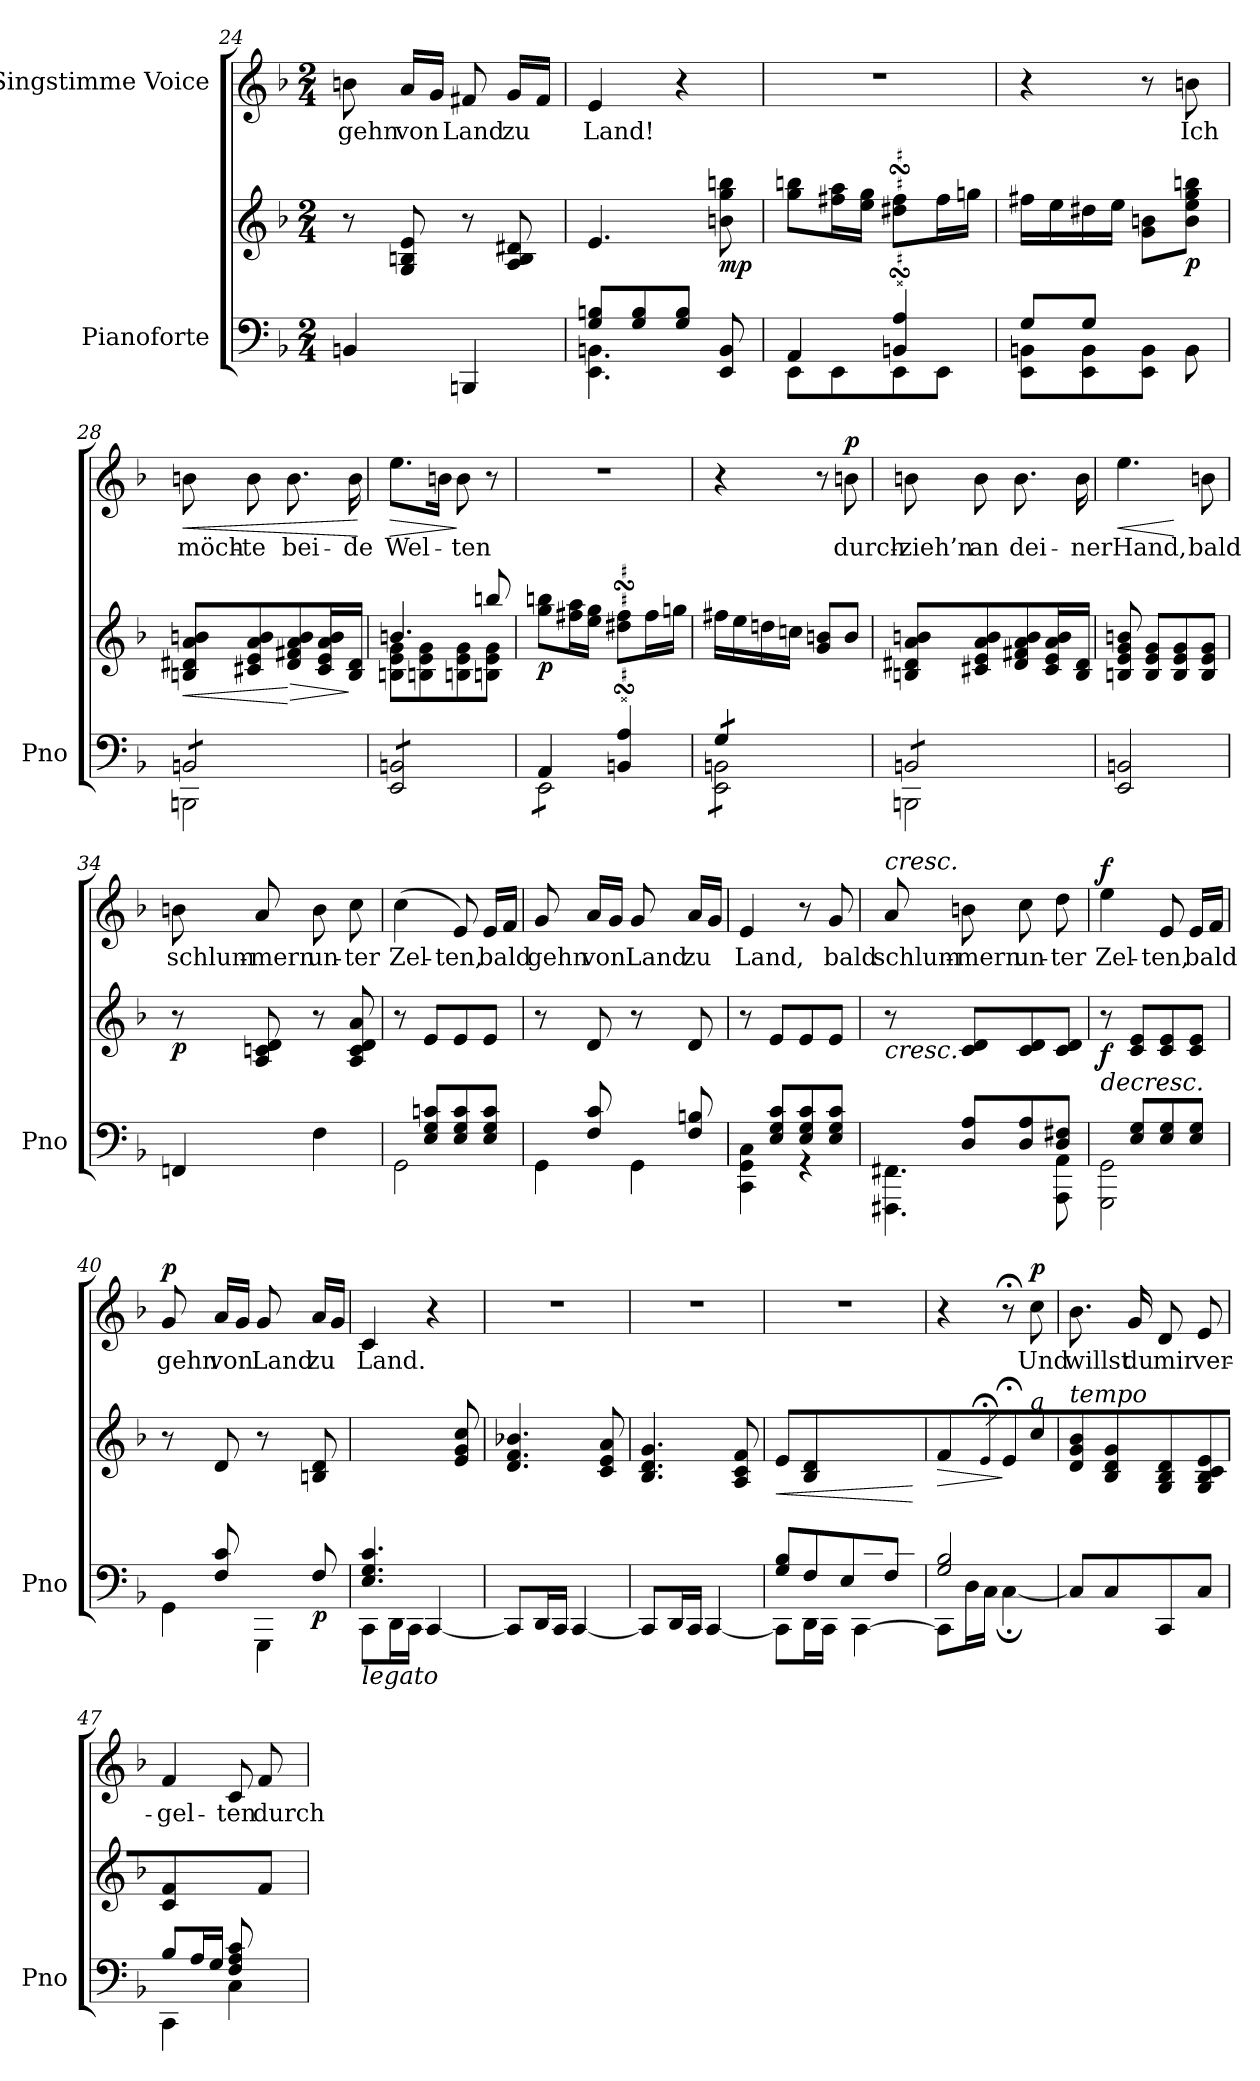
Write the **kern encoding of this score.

**kern	**kern	**dynam	**kern	**text	**dynam
*part2	*part2	*part2	*part1	*part1	*part1
*staff3	*staff2	*staff2/3	*staff1	*staff1	*staff1
*I"Pianoforte	*	*	*I"Singstimme Voice	*	*
*I'Pno	*	*	*	*	*
*clefF4	*clefG2	*	*clefG2	*	*
*k[b-]	*k[b-]	*	*k[b-]	*	*
*M2/4	*M2/4	*	*M2/4	*	*
=24	=24	=24	=24	=24	=24
!	!	!	!	!LO:LY:b	!
4BBn/	8r	.	8bn\	gehn	.
!	!	!	!	!LO:LY:b	!
.	8G/ 8Bn/ 8e/	.	16a/LL	von	.
.	.	.	16g/JJ	.	.
!	!	!	!	!LO:LY:b	!
4BBBn/	8r	.	8f#X/	Land	.
!	!	!	!	!LO:LY:b	!
.	8A/ 8B/ 8d#X/	.	16g/LL	zu	.
.	.	.	16f#/JJ	.	.
=25	=25	=25	=25	=25	=25
*^	*	*	*	*	*
!	!	!	!	!	!LO:LY:b	!
8G/ 8Bn/L	4.EE\ 4.BBn\	4.e/	.	4e/	Land!	.
8G/ 8B/	.	.	.	.	.	.
8G/ 8B/J	.	.	.	4r	.	.
!	!	!	!LO:DY:b	!	!	!
8EE/ 8BB/	8ryy	8bn\ 8gg\ 8bbn\	mp	.	.	.
=26	=26	=26	=26	=26	=26	=26
*tremolo	*	*	*	*	*	*
4AA/	8EE\L	8gg\ 8bbn\L	.	2r	.	.
.	8EE\	16ff#X\ 16aa\L	.	.	.	.
.	.	16ee\ 16gg\JJ	.	.	.	.
4BBn/ 4A/	8EE\	8dd#X\sSSs 8ff#\sSSsL	.	.	.	.
.	8EE\J	16ff#\L	.	.	.	.
*Xtremolo	*	*	*	*	*	*
.	.	16gg\JJ	.	.	.	.
=27	=27	=27	=27	=27	=27	=27
8G/L	8EE\ 8BBn\L	16ff#X\LL	.	4r	.	.
.	.	16ee\	.	.	.	.
8G/J	8EE\ 8BB\	16dd#X\	.	.	.	.
.	.	16ee\JJ	.	.	.	.
4ryy	8EE\ 8BB\J	8g\ 8bn\L	.	8r	.	.
!	!	!	!LO:DY:b	!	!LO:LY:b	!
.	8BB\	8b\ 8ee\ 8gg\ 8bbn\J	p	8bn\	Ich	.
!!LO:LB:g=z
=28	=28	=28	=28	=28	=28	=28
!	!	!	!LO:HP:b	!	!LO:LY:b	!LO:HP:b
*tremolo	*	*	*	*	*	*
8BBn/L	2BBBn\	8Bn/ 8d#X/ 8a/ 8bn/L	<	8bn\	möch-	<
!	!	!	!	!	!LO:LY:b	!
8BBn/	.	8c#X/ 8e/ 8a/ 8b/	.	8b\	-te	.
!	!	!	!LO:HP:n=1:b	!	!LO:LY:b	!
8BBn/	.	8d#/ 8f#X/ 8a/ 8b/	[ >	8.b\	bei-	.
8BBn/J	.	16c#/ 16e/ 16a/ 16b/L	.	.	.	.
!	!	!	!	!	!LO:LY:b	!
.	.	16B/ 16d#/JJ	]	16b\	-de	.
*v	*v	*	*	*	*	*
.	.	.	.	.	[
=29	=29	=29	=29	=29	=29
*	*^	*	*	*	*
!	!	!	!	!	!LO:LY:b	!LO:HP:b
*	*tremolo	*	*	*	*	*
8EE/ 8BBn/L	4.bn/	8Bn\ 8e\ 8g\L	.	8.ee\L	Wel-	>
8EE/ 8BBn/	.	8Bn\ 8e\ 8g\	.	.	.	.
.	.	.	.	16bn\Jk	.	.
!	!	!	!	!	!LO:LY:b	!
8EE/ 8BBn/	.	8Bn\ 8e\ 8g\	.	8b\	-ten	]
8EE/ 8BBn/J	8bbn/	8Bn\ 8e\ 8g\J	.	8r	.	.
*	*Xtremolo	*	*	*	*	*
*	*v	*v	*	*	*	*
=30	=30	=30	=30	=30	=30
*^	*	*	*	*	*
!	!	!	!LO:DY:b	!	!	!
4AA/	8EE\L	8gg\ 8bbn\L	p	2r	.	.
.	8EE\	16ff#X\ 16aa\L	.	.	.	.
.	.	16ee\ 16gg\JJ	.	.	.	.
4BBn/ 4A/	8EE\	8dd#X\sSSs 8ff#\sSSsL	.	.	.	.
.	8EE\J	16ff#\L	.	.	.	.
.	.	16gg\JJ	.	.	.	.
=31	=31	=31	=31	=31	=31	=31
8G/L	8EE\ 8BBn\L	16ff#X\LL	.	4r	.	.
.	.	16ee\	.	.	.	.
8G/J	8EE\ 8BBn\	16ddn\	.	.	.	.
.	.	16ccn\JJ	.	.	.	.
4ryy	8EE\ 8BBn\	8g/ 8bn/L	.	8r	.	.
!	!	!	!	!	!LO:LY:b	!LO:DY:a
.	8EE\ 8BBn\J	8b/J	.	8bn\	durch-	p
=32	=32	=32	=32	=32	=32	=32
!	!	!	!	!	!LO:LY:b	!
8BBn/L	2BBBn\	8Bn/ 8d#X/ 8a/ 8bn/L	.	8bn\	-zieh’n	.
!	!	!	!	!	!LO:LY:b	!
8BBn/	.	8c#X/ 8e/ 8a/ 8b/	.	8b\	an	.
!	!	!	!	!	!LO:LY:b	!
8BBn/	.	8d#/ 8f#X/ 8a/ 8b/	.	8.b\	dei-	.
8BBn/J	.	16c#/ 16e/ 16a/ 16b/L	.	.	.	.
*Xtremolo	*	*	*	*	*	*
!	!	!	!	!	!LO:LY:b	!
.	.	16B/ 16d#/JJ	.	16b\	-ner	.
*v	*v	*	*	*	*	*
!!LO:LB:g=z
=33	=33	=33	=33	=33	=33
!	!	!	!	!LO:LY:b	!LO:HP:b
*	*	*	*^	*	*
2EE/ 2BBn/	8Bn/ 8e/ 8g/ 8bn/	.	4.ee\	4ryy	Hand,	<
.	8B/ 8e/ 8g/L	.	.	.	.	.
.	8B/ 8e/ 8g/	.	.	4ryy	.	[
!	!	!	!	!	!LO:LY:b	!
.	8B/ 8e/ 8g/J	.	8bn\	.	bald	.
*	*	*	*v	*v	*	*
=34	=34	=34	=34	=34	=34
!	!	!LO:DY:b	!	!LO:LY:b	!
4FFn/	8r	p	8bn\	schlum-	.
!	!	!	!	!LO:LY:b	!
.	8A/ 8cn/ 8d/	.	8a/	-mern	.
!	!	!	!	!LO:LY:b	!
4F\	8r	.	8b\	un-	.
!	!	!	!	!LO:LY:b	!
.	8A/ 8c/ 8d/ 8a/	.	8cc\	-ter	.
=35	=35	=35	=35	=35	=35
*^	*	*	*	*	*
!	!	!	!	!	!LO:LY:b	!
8ryy	2GG\	8r	.	(>4cc\	Zel-	.
8E/ 8G/ 8cn/L	.	8e/L	.	.	.	.
!	!	!	!	!	!LO:LY:b	!
8E/ 8G/ 8c/	.	8e/	.	8e/)	-ten,	.
!	!	!	!	!	!LO:LY:b	!
8E/ 8G/ 8c/J	.	8e/J	.	16e/LL	bald	.
.	.	.	.	16f/JJ	.	.
=36	=36	=36	=36	=36	=36	=36
!	!	!	!	!	!LO:LY:b	!
8ryy	4GG\	8r	.	8g/	gehn	.
!	!	!	!	!	!LO:LY:b	!
8F/ 8c/	.	8d/	.	16a/LL	von	.
.	.	.	.	16g/JJ	.	.
!	!	!	!	!	!LO:LY:b	!
8ryy	4GG\	8r	.	8g/	Land	.
!	!	!	!	!	!LO:LY:b	!
8F/ 8Bn/	.	8d/	.	16a/LL	zu	.
.	.	.	.	16g/JJ	.	.
=37	=37	=37	=37	=37	=37	=37
!	!	!	!	!	!LO:LY:b	!
8ryy	4CC\ 4GG\ 4C\	8r	.	4e/	Land,	.
8E/ 8G/ 8c/L	.	8e/L	.	.	.	.
8E/ 8G/ 8c/	4r	8e/	.	8r	.	.
!	!	!	!	!	!LO:LY:b	!
8E/ 8G/ 8c/J	.	8e/J	.	8g/	bald	.
=38	=38	=38	=38	=38	=38	=38
!	!	!	!	!LO:TX:a:i:t=cresc.	!	!
!	!	!LO:TX:b:i:t=cresc.	!	!	!	!
!	!	!	!	!	!LO:LY:b	!
8ryy	4.FFF#X\ 4.FF#X\	8r	.	8a/	schlum-	.
!	!	!	!	!	!LO:LY:b	!
8D/ 8A/L	.	8c/ 8d/L	.	8bn\	-mern	.
!	!	!	!	!	!LO:LY:b	!
8D/ 8A/	.	8c/ 8d/	.	8cc\	un-	.
!	!	!	!	!	!LO:LY:b	!
8D/ 8F#X/J	8AAA\ 8AA\	8c/ 8d/J	.	8dd\	-ter	.
!!LO:LB:g=z
=39	=39	=39	=39	=39	=39	=39
!	!	!	!LO:HP:b	!	!LO:LY:b	!
!	!	!	!LO:DY:n=1:b	!	!	!LO:DY:a
8ryy	2GGG\ 2GG\	8r	> f	4ee\	Zel-	f
8E/ 8G/L	.	8c/ 8e/L	.	.	.	.
!	!	!	!	!	!LO:LY:b	!
8E/ 8G/	.	8c/ 8e/	.	8e/	-ten,	.
!	!	!	!	!	!LO:LY:b	!
8E/ 8G/J	.	8c/ 8e/J	.	16e/LL	bald	.
.	.	.	.	16f/JJ	.	.
=40	=40	=40	=40	=40	=40	=40
!	!	!	!	!	!LO:LY:b	!LO:DY:a
8ryy	4GG\	8r	.	8g/	gehn	p
!	!	!	!	!	!LO:LY:b	!
8F/ 8c/	.	8d/	.	16a/LL	von	.
.	.	.	.	16g/JJ	.	.
!	!	!	!	!	!LO:LY:b	!
8ryy	4GGG\	8r	.	8g/	Land	.
!	!	!	!LO:DY:b=2	!	!LO:LY:b	!
8F/	.	8Bn/ 8d/	p	16a/LL	zu	.
.	.	.	.	16g/JJ	.	.
*v	*v	*	*	*	*	*
.	.	]	.	.	.
=41	=41	=41	=41	=41	=41
*^	*	*	*	*	*
!LO:TX:b:i:t=legato	!	!	!	!	!	!
!	!	!	!	!	!LO:LY:b	!
4.E/ 4.G/ 4.c/	8CC\L	4.ryy	.	4c/	Land.	.
.	16DD\L	.	.	.	.	.
.	16CC\JJ	.	.	.	.	.
.	[4CC/	.	.	4r	.	.
!	!	!	!LO:DY:b	!	!	!
!	!	!	!LO:DY:n=1:b	!	!	!
8ryy	.	8e/ 8g/ 8cc/	p other-dynamics	.	.	.
*v	*v	*	*	*	*	*
=42	=42	=42	=42	=42	=42
8CC/L]	4.d/ 4.f/ 4.b-X/	.	2r	.	.
16DD/L	.	.	.	.	.
16CC/JJ	.	.	.	.	.
[4CC/	.	.	.	.	.
.	8c/ 8e/ 8a/	.	.	.	.
=43	=43	=43	=43	=43	=43
8CC/L]	4.B-/ 4.d/ 4.g/	.	2r	.	.
16DD/L	.	.	.	.	.
16CC/JJ	.	.	.	.	.
[4CC/	.	.	.	.	.
.	8A/ 8c/ 8f/	.	.	.	.
=44	=44	=44	=44	=44	=44
*^	*	*	*	*	*
*	*^	*	*	*	*	*
!	!	!	!	!LO:HP:b	!	!	!
4ryy	8G/ 8B-/L	8CC\L]	8e/L	<	2r	.	.
.	8F/	16DD\L	8B-/ 8d/	.	.	.	.
.	.	16CC\JJ	.	.	.	.	.
8E/ 8B-/ 8c/	8E/	[4CC\	4ryy	.	.	.	.
8F/ 8B-/ 8d/J	8F/J	.	.	.	.	.	.
*v	*v	*v	*	*	*	*	*
.	.	[	.	.	.
=45	=45	=45	=45	=45	=45
*^	*	*	*	*	*
!	!	!	!LO:HP:b	!	!	!
2G/ 2B-/	8CC\L]	4f/	>	4r	.	.
.	16D\L	.	.	.	.	.
.	16C\JJ	.	.	.	.	.
.	.	8qe;</	.	.	.	.
.	[4C;\	8e;</L	]	8r;<	.	.
!	!	!LO:TX:a:i:t=a	!	!	!	!
!	!	!	!	!	!LO:LY:b	!LO:DY:a
.	.	8cc/J	.	8cc\	Und	p
*v	*v	*	*	*	*	*
!!LO:PB:g=z
=46	=46	=46	=46	=46	=46
!	!LO:TX:a:i:t=tempo	!	!	!	!
!	!	!	!	!LO:LY:b	!
8C/L]	8d/ 8g/ 8b-/L	.	8.b-\	willst	.
8C/	8B-/ 8d/ 8g/	.	.	.	.
!	!	!	!	!LO:LY:b	!
.	.	.	16g/	du	.
!	!	!	!	!LO:LY:b	!
8CC/	8G/ 8B-/ 8d/	.	8d/	mir	.
!	!	!	!	!LO:LY:b	!
8C/J	8G/ 8B-/ 8c/ 8e/J	.	8e/	ver-	.
=47	=47	=47	=47	=47	=47
*^	*	*	*	*	*
*	*^	*	*	*	*	*
!	!	!	!	!	!	!LO:LY:b	!
4ryy	8B-/L	4CC\	4c/ 4f/	.	4f/	-gel-	.
.	16A/L	.	.	.	.	.	.
.	16G/JJ	.	.	.	.	.	.
!	!	!	!	!	!	!LO:LY:b	!
8F/ 8A/ 8c/L	4rcyy	4C\	8ryy	.	8c/	-ten	.
!	!	!	!	!	!	!LO:LY:b	!
8ryy	.	.	8f\J	.	8f/	durch	.
*v	*v	*v	*	*	*	*	*
=	=	=	=	=	=
*-	*-	*-	*-	*-	*-
